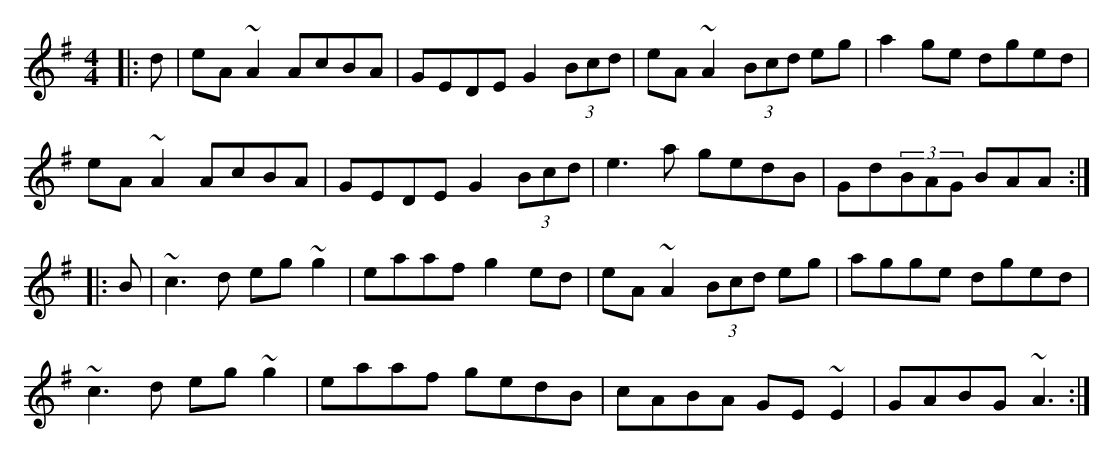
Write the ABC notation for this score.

X:1
M:4/4
K:Ador
|:d|eA~A2 AcBA|GEDE G2(3Bcd|eA~A2 (3Bcd eg|a2ge dged|
eA~A2 AcBA|GEDE G2(3Bcd|e3a gedB|Gd(3BAG BAA:|
|:B|~c3d eg~g2|eaaf g2ed|eA~A2 (3Bcd eg|agge dged|
~c3d eg~g2|eaaf gedB|cABA GE~E2|GABG ~A3:|
